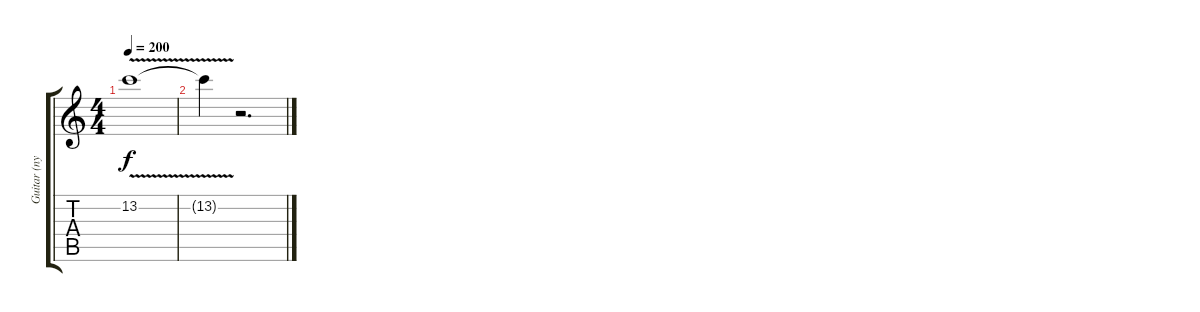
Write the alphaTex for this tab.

\track ("Guitar (nylon)" "Guitar (ny") {instrument acousticguitarnylon}
\staff {score tabs}
\tuning (E4 B3 G3 D3 A2 E2) {hide}
\ts (4 4)
\tempo 200
\clef g2
\ks c
13.2{v t}.1{dy f} |
13.2{t}.4 r.2{d}
